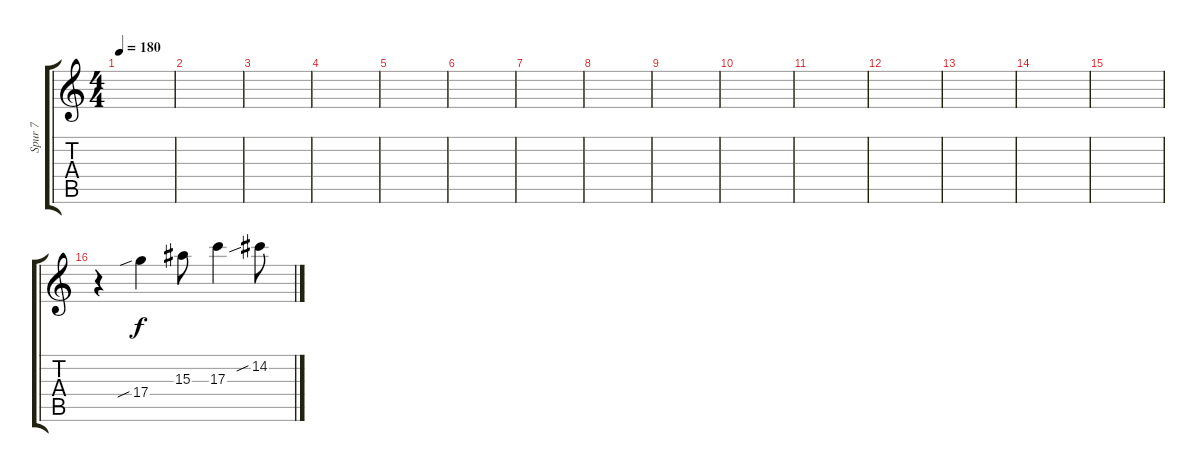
\track ("Spur 7" "Spur 7") {instrument overdrivenguitar}
\staff {score tabs}
\tuning (E4 B3 G3 D3 A2 E2) {hide}
\ts (4 4)
\tempo 180
\clef g2
\ks c
|
|
|
|
|
|
|
|
|
|
|
|
|
|
|
r.4 17.4{sib}.4{dy f} 15.3.8 17.3.4 14.2{sib}.8
